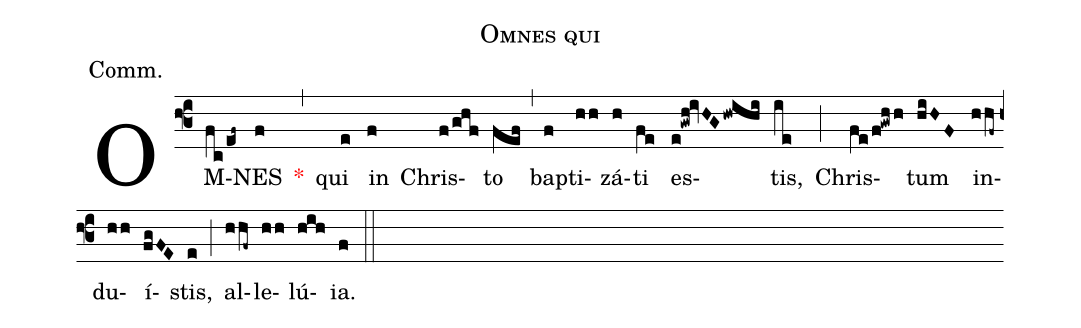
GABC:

name:Omnes qui;
annotation:Comm.;
mode:II.;
office-part:Communion;
%%
(f3) OM(fc/ef~)NES(f) <v>\red{*}</v>(,) qui(e) in(f) Chris(f/ghf)to(fef) (,) bap(f)ti(hh)zá(h)ti(fe) es(e!gwh!ivHG/hwihi)tis,(ie) (;) Chris(fe/f!gwhh)tum(hiHF) in(hhf~)du(hh)í(fgFE)stis,(e) (;) al(hhf~)le(hh)lú(hih)ia.(f) (::)
